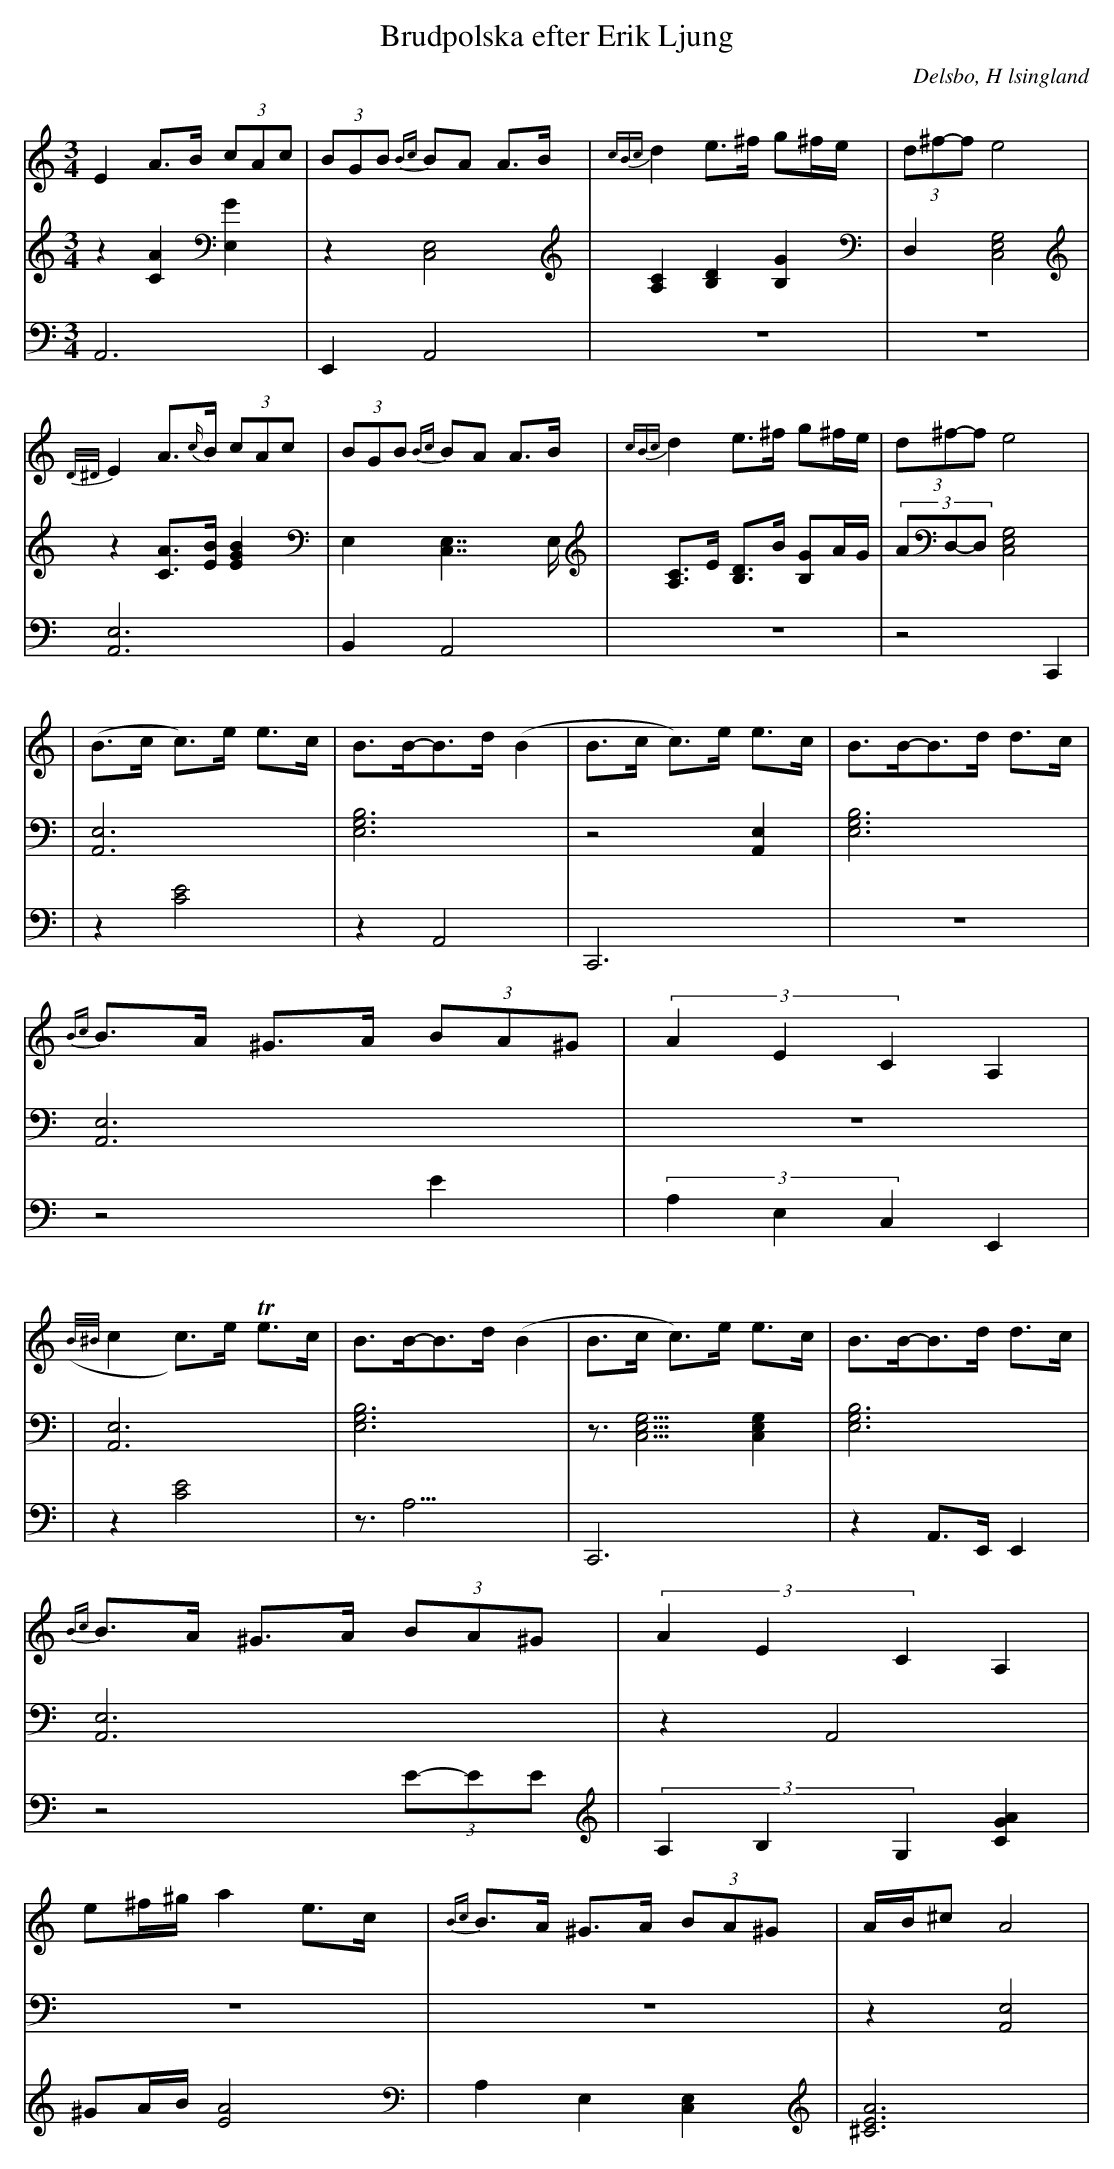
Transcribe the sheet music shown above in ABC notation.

X:1
T: Brudpolska efter Erik Ljung
Q: 105
O: Delsbo, H lsingland
M: 3/4
L: 1/8
K: Am
V:1
V:2
V:3 =Merge
V:1
E2 A>B (3cAc| (3BGB {Bc}BA A>B|{cBc}d2 e>^f g^f/e/|(3d^f-f e4 |
{D/^D/}E2 A>{c/}B (3cAc| (3BGB {Bc}BA A>B|{cBc}d2 e>^f g^f/e/|(3d^f-f e4 |
|(B>c c)>e e>c|B>B-B>d (B2|B>c c)>e e>c|B>B-B>d d>c|
{Bc}B>A ^G>A (3BA^G|(3A2E2C2 A,2|
({B/^B/}c2 c)>e Te>c|B>B-B>d (B2|B>c c)>e e>c|B>B-B>d d>c|
{Bc}B>A ^G>A (3BA^G|(3A2E2C2 A,2|
e^f/^g/ a2 e>c|{Bc}B>A ^G>A (3BA^G|A/B/^c A4|
V:2
z2 [A2C2] [E,2G2]|z2 [C,4E,4]|[A,2C2] [B,2D2] [B,2G2]|D,2 [E,4G,4C,4]|
z2 [AC]>[BE] [B2E2G2]|E,2 [C,7/2E,7/2]E,/|[A,C]>E [B,D]>B [B,G]A/G/|(3AD,-D, [E,4G,4C,4]|
|[A,,6E,6]|[E,6G,6B,6]|z4[A,,2E,2]|[E,6G,6B,6]|
[A,,6E,6]|z6|
|[A,,6E,6]|[E,6G,6B,6]|z3/2[E,5/2G,5/2C,5/2] [E,2G,2C,2]|[E,6G,6B,6]|
[A,,6E,6]|z2 A,,4|
z6|z6|z2 [A,,4E,4]|
V:3
A,,6|E,,2 A,,4|z6|z6|
[A,,6E,6]|B,,2 A,,4|z6|z4  C,,2|
|z2 [C4E4]|z2 A,,4|C,,6|z6|
z4 E2|(3A,2E,2C,2 [E,,2]|
|z2 [C4E4]|z3<A,3|C,,6|z2 A,,>E,, E,,2|
z4 (3E-EE|(3A,2B,2G,2 [G2A2C2]|
^GA/B/ [A4E4]|A,2 E,2 [C,2E,2]|[A6^C6E6]|
